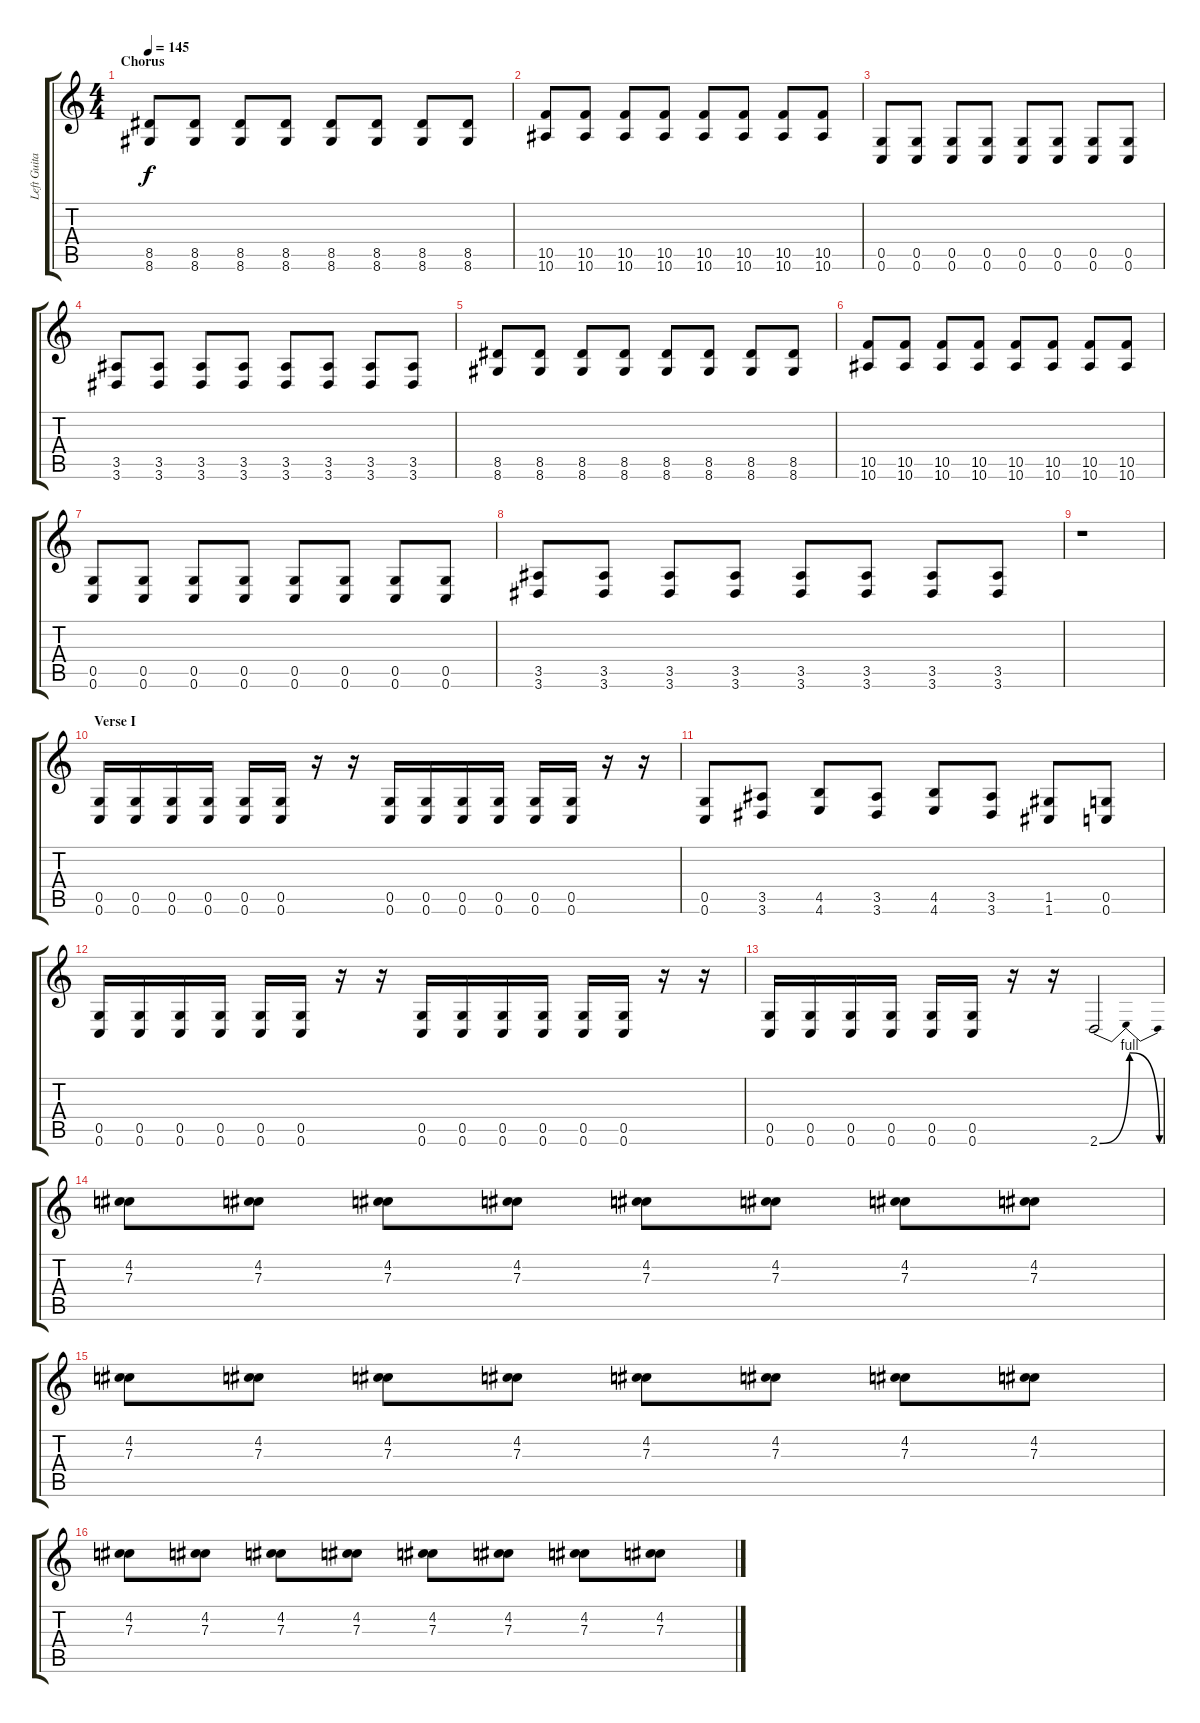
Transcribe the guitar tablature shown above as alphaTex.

\track ("Left Guitar" "Left Guita") {instrument distortionguitar}
\staff {score tabs}
\tuning (D4 A3 F3 C3 G2 C2) {hide}
\ts (4 4)
\section ("" "Chorus")
\tempo 145
\clef g2
\ks c
(8.5 8.6).8{dy f} (8.5 8.6).8 (8.5 8.6).8 (8.5 8.6).8 (8.5 8.6).8 (8.5 8.6).8 (8.5 8.6).8 (8.5 8.6).8 |
(10.5 10.6).8 (10.5 10.6).8 (10.5 10.6).8 (10.5 10.6).8 (10.5 10.6).8 (10.5 10.6).8 (10.5 10.6).8 (10.5 10.6).8 |
(0.5 0.6).8 (0.5 0.6).8 (0.5 0.6).8 (0.5 0.6).8 (0.5 0.6).8 (0.5 0.6).8 (0.5 0.6).8 (0.5 0.6).8 |
(3.5 3.6).8 (3.5 3.6).8 (3.5 3.6).8 (3.5 3.6).8 (3.5 3.6).8 (3.5 3.6).8 (3.5 3.6).8 (3.5 3.6).8 |
(8.5 8.6).8 (8.5 8.6).8 (8.5 8.6).8 (8.5 8.6).8 (8.5 8.6).8 (8.5 8.6).8 (8.5 8.6).8 (8.5 8.6).8 |
(10.5 10.6).8 (10.5 10.6).8 (10.5 10.6).8 (10.5 10.6).8 (10.5 10.6).8 (10.5 10.6).8 (10.5 10.6).8 (10.5 10.6).8 |
(0.5 0.6).8 (0.5 0.6).8 (0.5 0.6).8 (0.5 0.6).8 (0.5 0.6).8 (0.5 0.6).8 (0.5 0.6).8 (0.5 0.6).8 |
(3.5 3.6).8 (3.5 3.6).8 (3.5 3.6).8 (3.5 3.6).8 (3.5 3.6).8 (3.5 3.6).8 (3.5 3.6).8 (3.5 3.6).8 |
r.1 |
\section ("" "Verse I")
(0.5 0.6).16 (0.5 0.6).16 (0.5 0.6).16 (0.5 0.6).16 (0.5 0.6).16 (0.5 0.6).16 r.16 r.16 (0.5 0.6).16 (0.5 0.6).16 (0.5 0.6).16 (0.5 0.6).16 (0.5 0.6).16 (0.5 0.6).16 r.16 r.16 |
(0.5 0.6).8 (3.5 3.6).8 (4.5 4.6).8 (3.5 3.6).8 (4.5 4.6).8 (3.5 3.6).8 (1.5 1.6).8 (0.5 0.6).8 |
(0.5 0.6).16 (0.5 0.6).16 (0.5 0.6).16 (0.5 0.6).16 (0.5 0.6).16 (0.5 0.6).16 r.16 r.16 (0.5 0.6).16 (0.5 0.6).16 (0.5 0.6).16 (0.5 0.6).16 (0.5 0.6).16 (0.5 0.6).16 r.16 r.16 |
(0.5 0.6).16 (0.5 0.6).16 (0.5 0.6).16 (0.5 0.6).16 (0.5 0.6).16 (0.5 0.6).16 r.16 r.16 2.6{be (bendrelease 0 0 15 4 30 4 60 0)}.2 |
(4.2 7.3).8 (4.2 7.3).8 (4.2 7.3).8 (4.2 7.3).8 (4.2 7.3).8 (4.2 7.3).8 (4.2 7.3).8 (4.2 7.3).8 |
(4.2 7.3).8 (4.2 7.3).8 (4.2 7.3).8 (4.2 7.3).8 (4.2 7.3).8 (4.2 7.3).8 (4.2 7.3).8 (4.2 7.3).8 |
(4.2 7.3).8 (4.2 7.3).8 (4.2 7.3).8 (4.2 7.3).8 (4.2 7.3).8 (4.2 7.3).8 (4.2 7.3).8 (4.2 7.3).8
